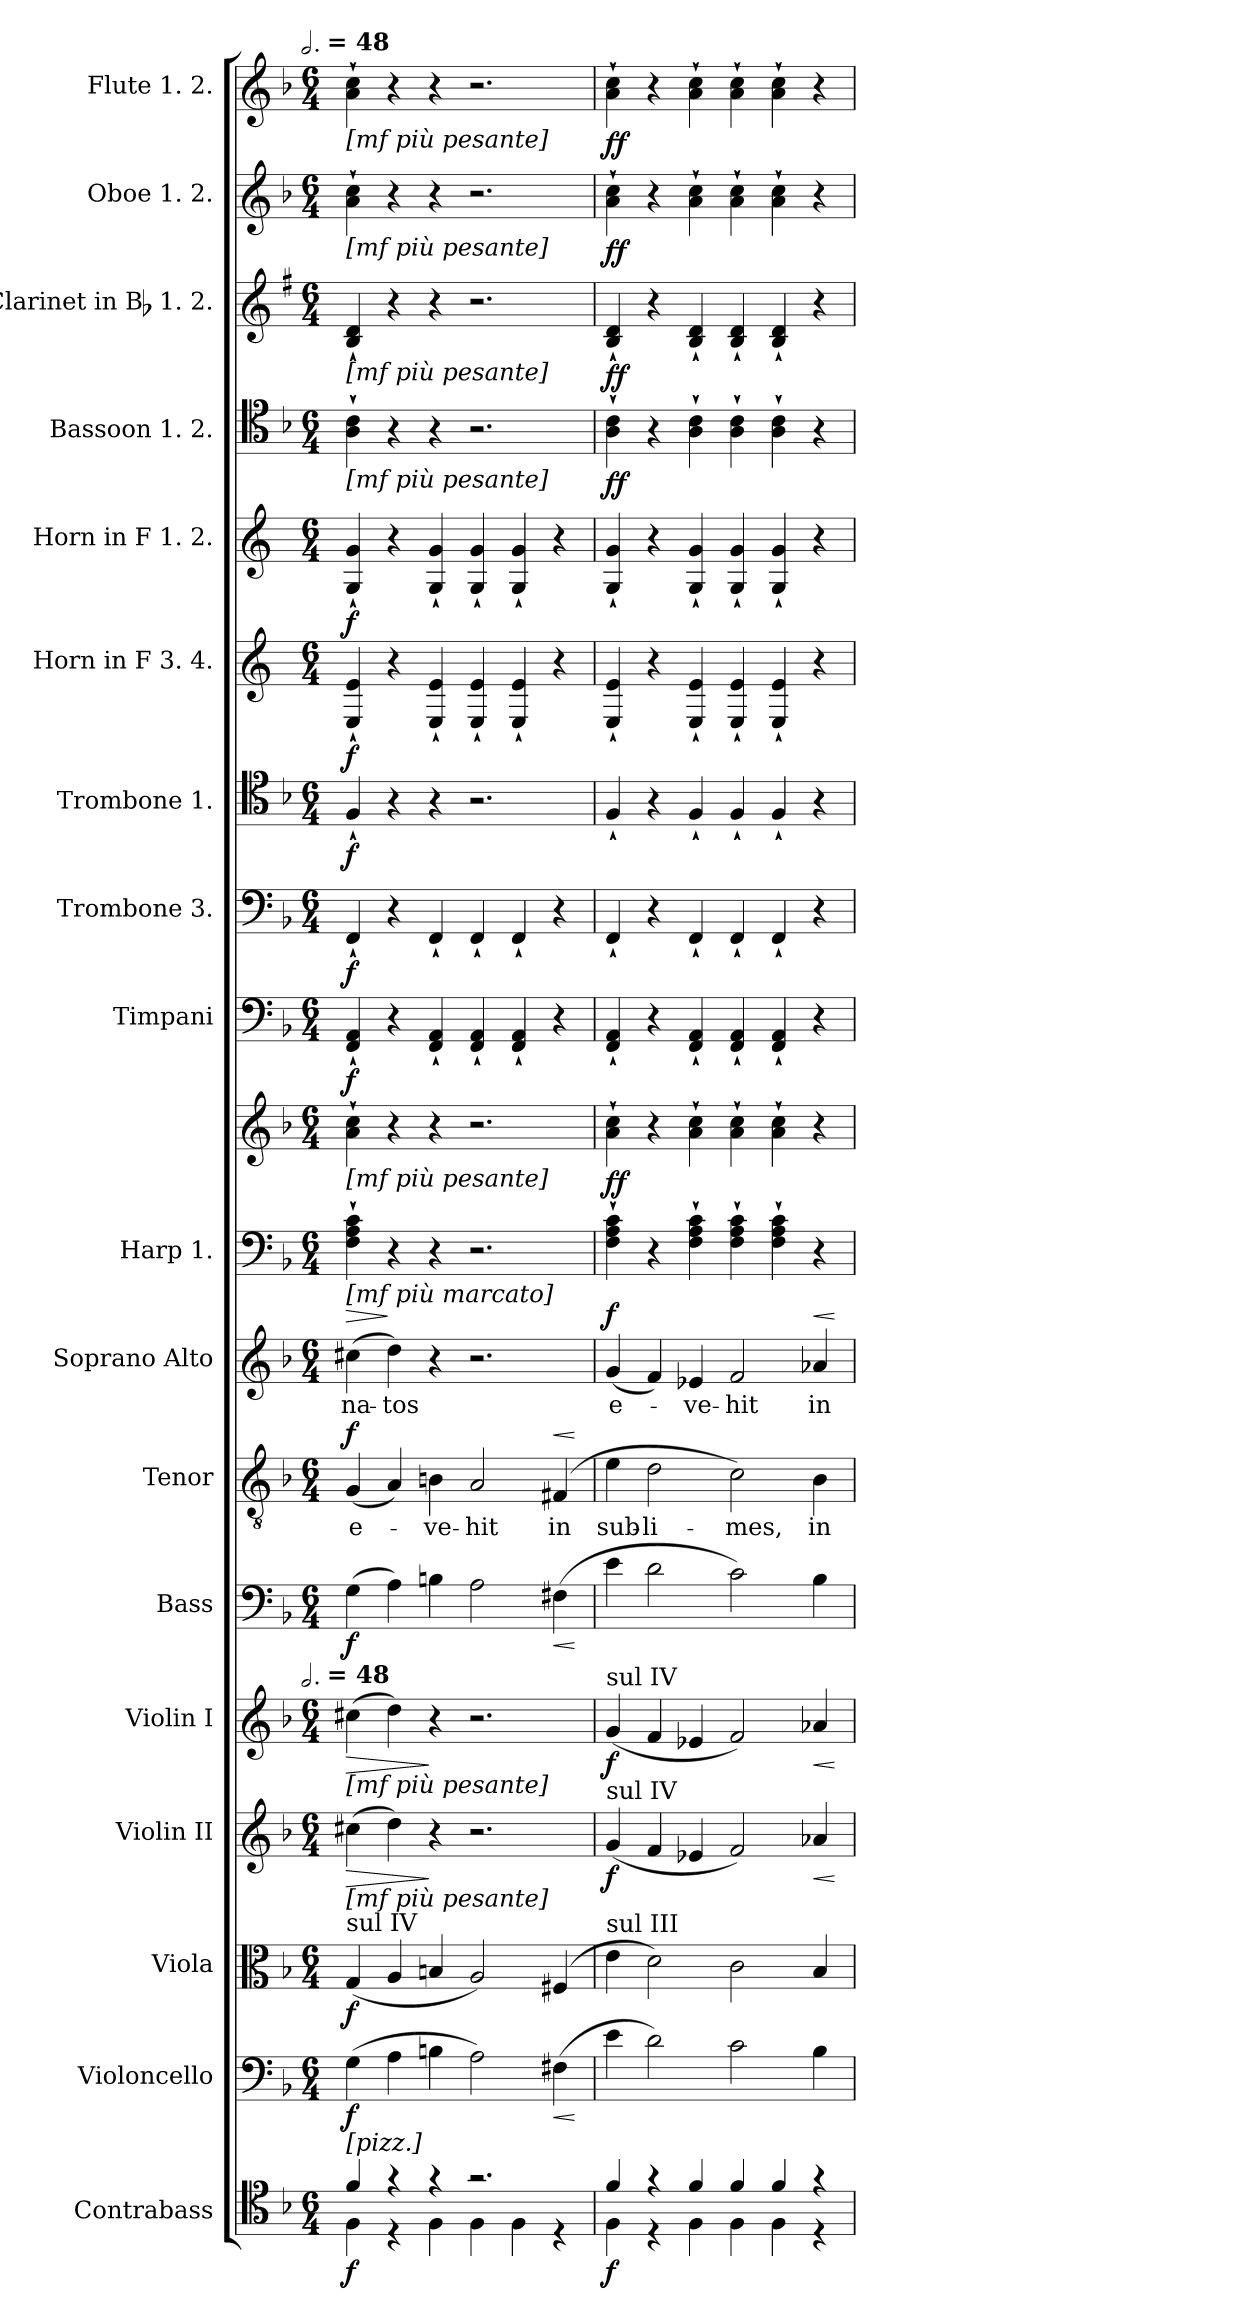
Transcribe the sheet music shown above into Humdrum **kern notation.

**kern	**dynam	**kern	**dynam	**kern	**dynam	**kern	**dynam	**kern	**dynam	**kern	**dynam	**kern	**text	**dynam	**kern	**text	**dynam	**kern	**kern	**dynam	**kern	**dynam	**kern	**dynam	**kern	**dynam	**kern	**dynam	**kern	**dynam	**kern	**dynam	**kern	**dynam	**kern	**dynam	**kern	**dynam
*part18	*part18	*part17	*part17	*part16	*part16	*part15	*part15	*part14	*part14	*part13	*part13	*part12	*part12	*part12	*part11	*part11	*part11	*part10	*part10	*part10	*part9	*part9	*part8	*part8	*part7	*part7	*part6	*part6	*part5	*part5	*part4	*part4	*part3	*part3	*part2	*part2	*part1	*part1
*staff19	*staff19	*staff18	*staff18	*staff17	*staff17	*staff16	*staff16	*staff15	*staff15	*staff14	*staff14	*staff13	*staff13	*staff13	*staff12	*staff12	*staff12	*staff11	*staff10	*staff10/11	*staff9	*staff9	*staff8	*staff8	*staff7	*staff7	*staff6	*staff6	*staff5	*staff5	*staff4	*staff4	*staff3	*staff3	*staff2	*staff2	*staff1	*staff1
*I"Contrabass	*	*I"Violoncello	*	*I"Viola	*	*I"Violin II	*	*I"Violin I	*	*I"Bass	*	*I"Tenor	*	*	*I"Soprano Alto	*	*	*I"Harp 1.	*	*	*I"Timpani	*	*I"Trombone 3.	*	*I"Trombone 1.	*	*I"Horn in F 3. 4.	*	*I"Horn in F 1. 2.	*	*I"Bassoon 1. 2.	*	*I"Clarinet in Bb 1. 2.	*	*I"Oboe 1. 2.	*	*I"Flute 1. 2.	*
*I'Cb.	*	*I'Vc.	*	*I'Vla.	*	*I'Vln. II	*	*I'Vln. I	*	*I'B.	*	*I'T.	*	*	*I'S.	*	*	*I'Hp.	*	*	*I'Timp.	*	*I'Tbn.	*	*I'Tbn.	*	*I'Hn.	*	*I'Hn.	*	*I'Bsn.	*	*I'Cl.	*	*I'Ob.	*	*I'Fl.	*
*clefC4	*	*clefF4	*	*clefC3	*	*clefG2	*	*clefG2	*	*clefF4	*	*clefGv2	*	*	*clefG2	*	*	*clefF4	*clefG2	*	*clefF4	*	*clefF4	*	*clefC4	*	*clefG2	*	*clefG2	*	*clefC4	*	*clefG2	*	*clefG2	*	*clefG2	*
*	*	*	*	*	*	*	*	*	*	*	*	*	*	*	*	*	*	*	*	*	*	*	*	*	*	*	*ITrd4c7	*	*ITrd4c7	*	*	*	*ITrd1c2	*	*	*	*	*
*k[b-]	*	*k[b-]	*	*k[b-]	*	*k[b-]	*	*k[b-]	*	*k[b-]	*	*k[b-]	*	*	*k[b-]	*	*	*k[b-]	*k[b-]	*	*k[b-]	*	*k[b-]	*	*k[b-]	*	*k[b-]	*	*k[b-]	*	*k[b-]	*	*k[b-]	*	*k[b-]	*	*k[b-]	*
*F:	*	*F:	*	*F:	*	*F:	*	*F:	*	*F:	*	*F:	*	*	*F:	*	*	*F:	*F:	*	*F:	*	*F:	*	*F:	*	*F:	*	*F:	*	*F:	*	*F:	*	*F:	*	*F:	*
!!LO:TX:omd:t=[half-dot] = 48
*M6/4	*	*M6/4	*	*M6/4	*	*M6/4	*	*M6/4	*	*M6/4	*	*M6/4	*	*	*M6/4	*	*	*M6/4	*M6/4	*	*M6/4	*	*M6/4	*	*M6/4	*	*M6/4	*	*M6/4	*	*M6/4	*	*M6/4	*	*M6/4	*	*M6/4	*
*MM144	*	*MM144	*	*MM144	*	*MM144	*	*MM144	*	*MM144	*	*MM144	*	*	*MM144	*	*	*MM144	*MM144	*	*MM144	*	*MM144	*	*MM144	*	*MM144	*	*MM144	*	*MM144	*	*MM144	*	*MM144	*	*MM144	*
=1	=1	=1	=1	=1	=1	=1	=1	=1	=1	=1	=1	=1	=1	=1	=1	=1	=1	=1	=1	=1	=1	=1	=1	=1	=1	=1	=1	=1	=1	=1	=1	=1	=1	=1	=1	=1	=1	=1
*^	*	*	*	*	*	*	*	*	*	*	*	*	*	*	*	*	*	*	*	*	*	*	*	*	*	*	*	*	*	*	*	*	*	*	*	*	*	*
!	!	!	!	!	!	!	!	!	!	!	!	!	!	!	!	!	!	!	!	!	!	!	!	!	!	!	!	!	!	!	!	!	!	!	!	!	!	!LO:TX:b:t=[mf più pesante]	!
!	!	!	!	!	!	!	!	!	!	!	!	!	!	!	!	!	!	!	!	!	!	!	!	!	!	!	!	!	!	!	!	!	!	!	!	!LO:TX:b:t=[mf più pesante]	!	!	!
!	!	!	!	!	!	!	!	!	!	!	!	!	!	!	!	!	!	!	!	!	!	!	!	!	!	!	!	!	!	!	!	!	!	!LO:TX:b:t=[mf più pesante]	!	!	!	!	!
!	!	!	!	!	!	!	!	!	!	!	!	!	!	!	!	!	!	!	!	!	!	!	!	!	!	!	!	!	!	!	!	!LO:TX:b:t=[mf più pesante]	!	!	!	!	!	!	!
!	!	!	!	!	!	!	!	!	!	!	!	!	!	!	!	!	!	!	!	!LO:TX:b:t=[mf più pesante]	!	!	!	!	!	!	!	!	!	!	!	!	!	!	!	!	!	!	!
!	!	!	!	!	!	!	!	!	!	!	!	!	!	!	!	!LO:TX:a:t=[mf più marcato]	!	!	!	!	!	!	!	!	!	!	!	!	!	!	!	!	!	!	!	!	!	!	!
!	!	!	!	!	!	!	!	!	!LO:TX:b:t=[mf più pesante]	!	!	!	!	!	!	!	!	!	!	!	!	!	!	!	!	!	!	!	!	!	!	!	!	!	!	!	!	!	!
!	!	!	!	!	!	!	!	!	!LO:TX:t=[half-dot] = 48	!	!	!	!	!	!	!	!	!	!	!	!	!	!	!	!	!	!	!	!	!	!	!	!	!	!	!	!	!	!
!	!	!	!	!	!	!	!LO:TX:b:t=[mf più pesante]	!	!	!	!	!	!	!	!	!	!	!	!	!	!	!	!	!	!	!	!	!	!	!	!	!	!	!	!	!	!	!	!
!	!	!	!	!	!LO:TX:a:t=sul IV	!	!	!	!	!	!	!	!	!	!	!	!	!	!	!	!	!	!	!	!	!	!	!	!	!	!	!	!	!	!	!	!	!	!
!LO:TX:a:t=[pizz.]	!	!	!	!	!	!	!	!	!	!	!	!	!	!	!	!	!	!	!	!	!	!	!	!	!	!	!	!	!	!	!	!	!	!	!	!	!	!	!
!	!	!	!	!	!	!	!	!LO:HP:b	!	!LO:HP:b	!	!	!	!	!LO:DY:a	!	!	!LO:HP:a	!	!	!	!	!	!	!	!	!	!	!	!	!	!	!	!	!	!	!	!	!
4f	4F	f	(4G	f	(4G	f	(4cc#X	>	(4cc#X	>	(4G	f	(4G	e-	f	(4cc#X	na-	>	4F` 4A` 4c`	4a` 4cc`	.	4FF` 4AA`	f	4FF`	f	4F`	f	4AA` 4A`	f	4C` 4c`	f	4A` 4c`	.	4A` 4c`	.	4a` 4cc`	.	4a` 4cc`	.
4r	4r	.	4A	.	4A	.	4dd)	.	4dd)	.	4A)	.	4A)	.	.	4dd)	-tos	]	4r	4r	.	4r	.	4r	.	4r	.	4r	.	4r	.	4r	.	4r	.	4r	.	4r	.
4r	4F	.	4Bn	.	4Bn	.	4r	]	4r	]	4Bn	.	4Bn	-ve-	.	4r	.	.	4r	4r	.	4FF` 4AA`	.	4FF`	.	4r	.	4AA` 4A`	.	4C` 4c`	.	4r	.	4r	.	4r	.	4r	.
2.r	4F	.	2A)	.	2A)	.	2.r	.	2.r	.	2A	.	2A	-hit	.	2.r	.	.	2.r	2.r	.	4FF` 4AA`	.	4FF`	.	2.r	.	4AA` 4A`	.	4C` 4c`	.	2.r	.	2.r	.	2.r	.	2.r	.
.	4F	.	.	.	.	.	.	.	.	.	.	.	.	.	.	.	.	.	.	.	.	4FF` 4AA`	.	4FF`	.	.	.	4AA` 4A`	.	4C` 4c`	.	.	.	.	.	.	.	.	.
!	!	!	!	!LO:HP:b	!	!	!	!	!	!	!	!LO:HP:b	!	!	!LO:HP:a	!	!	!	!	!	!	!	!	!	!	!	!	!	!	!	!	!	!	!	!	!	!	!	!
.	4r	.	(4F#X	<	(4F#X	.	.	.	.	.	(4F#X	<	(4F#X	in	<	.	.	.	.	.	.	4r	.	4r	.	.	.	4r	.	4r	.	.	.	.	.	.	.	.	.
*v	*v	*	*	*	*	*	*	*	*	*	*	*	*	*	*	*	*	*	*	*	*	*	*	*	*	*	*	*	*	*	*	*	*	*	*	*	*	*	*
.	.	.	[	.	.	.	.	.	.	.	[	.	.	[	.	.	.	.	.	.	.	.	.	.	.	.	.	.	.	.	.	.	.	.	.	.	.	.
=2	=2	=2	=2	=2	=2	=2	=2	=2	=2	=2	=2	=2	=2	=2	=2	=2	=2	=2	=2	=2	=2	=2	=2	=2	=2	=2	=2	=2	=2	=2	=2	=2	=2	=2	=2	=2	=2	=2
*^	*	*	*	*	*	*	*	*	*	*	*	*	*	*	*	*	*	*	*	*	*	*	*	*	*	*	*	*	*	*	*	*	*	*	*	*	*	*
!	!	!	!	!	!	!	!	!	!LO:TX:a:t=sul IV	!	!	!	!	!	!	!	!	!	!	!	!	!	!	!	!	!	!	!	!	!	!	!	!	!	!	!	!	!	!
!	!	!	!	!	!	!	!LO:TX:a:t=sul IV	!	!	!	!	!	!	!	!	!	!	!	!	!	!	!	!	!	!	!	!	!	!	!	!	!	!	!	!	!	!	!	!
!	!	!	!	!	!LO:TX:a:t=sul III	!	!	!	!	!	!	!	!	!	!	!	!	!	!	!	!	!	!	!	!	!	!	!	!	!	!	!	!	!	!	!	!	!	!
!	!	!	!	!	!	!	!	!	!	!	!	!	!	!	!	!	!	!LO:DY:a	!	!	!	!	!	!	!	!	!	!	!	!	!	!	!	!	!	!	!	!	!
4f	4F	f	4e	.	4e	.	(4g	f	(4g	f	4e	.	4e	sub-	.	(4g	e-	f	4F` 4A` 4c`	4a` 4cc`	ff	4FF` 4AA`	.	4FF`	.	4F`	.	4AA` 4A`	.	4C` 4c`	.	4A` 4c`	ff	4A` 4c`	ff	4a` 4cc`	ff	4a` 4cc`	ff
4r	4r	.	2d)	.	2d)	.	4f	.	4f	.	2d	.	2d	-li-	.	4f)	.	.	4r	4r	.	4r	.	4r	.	4r	.	4r	.	4r	.	4r	.	4r	.	4r	.	4r	.
4f	4F	.	.	.	.	.	4e-X	.	4e-X	.	.	.	.	.	.	4e-X	-ve-	.	4F` 4A` 4c`	4a` 4cc`	.	4FF` 4AA`	.	4FF`	.	4F`	.	4AA` 4A`	.	4C` 4c`	.	4A` 4c`	.	4A` 4c`	.	4a` 4cc`	.	4a` 4cc`	.
4f	4F	.	2c	.	2c	.	2f)	.	2f)	.	2c)	.	2c)	-mes,	.	2f	-hit	.	4F` 4A` 4c`	4a` 4cc`	.	4FF` 4AA`	.	4FF`	.	4F`	.	4AA` 4A`	.	4C` 4c`	.	4A` 4c`	.	4A` 4c`	.	4a` 4cc`	.	4a` 4cc`	.
4f	4F	.	.	.	.	.	.	.	.	.	.	.	.	.	.	.	.	.	4F` 4A` 4c`	4a` 4cc`	.	4FF` 4AA`	.	4FF`	.	4F`	.	4AA` 4A`	.	4C` 4c`	.	4A` 4c`	.	4A` 4c`	.	4a` 4cc`	.	4a` 4cc`	.
!	!	!	!	!	!	!	!	!LO:HP:b	!	!LO:HP:b	!	!	!	!	!	!	!	!LO:HP:a	!	!	!	!	!	!	!	!	!	!	!	!	!	!	!	!	!	!	!	!	!
4r	4r	.	4B-	.	4B-	.	4a-X	<	4a-X	<	4B-	.	4B-	in	.	4a-X	in	<	4r	4r	.	4r	.	4r	.	4r	.	4r	.	4r	.	4r	.	4r	.	4r	.	4r	.
*v	*v	*	*	*	*	*	*	*	*	*	*	*	*	*	*	*	*	*	*	*	*	*	*	*	*	*	*	*	*	*	*	*	*	*	*	*	*	*	*
.	.	.	.	.	.	.	[	.	[	.	.	.	.	.	.	.	[	.	.	.	.	.	.	.	.	.	.	.	.	.	.	.	.	.	.	.	.	.
=	=	=	=	=	=	=	=	=	=	=	=	=	=	=	=	=	=	=	=	=	=	=	=	=	=	=	=	=	=	=	=	=	=	=	=	=	=	=
*-	*-	*-	*-	*-	*-	*-	*-	*-	*-	*-	*-	*-	*-	*-	*-	*-	*-	*-	*-	*-	*-	*-	*-	*-	*-	*-	*-	*-	*-	*-	*-	*-	*-	*-	*-	*-	*-	*-
